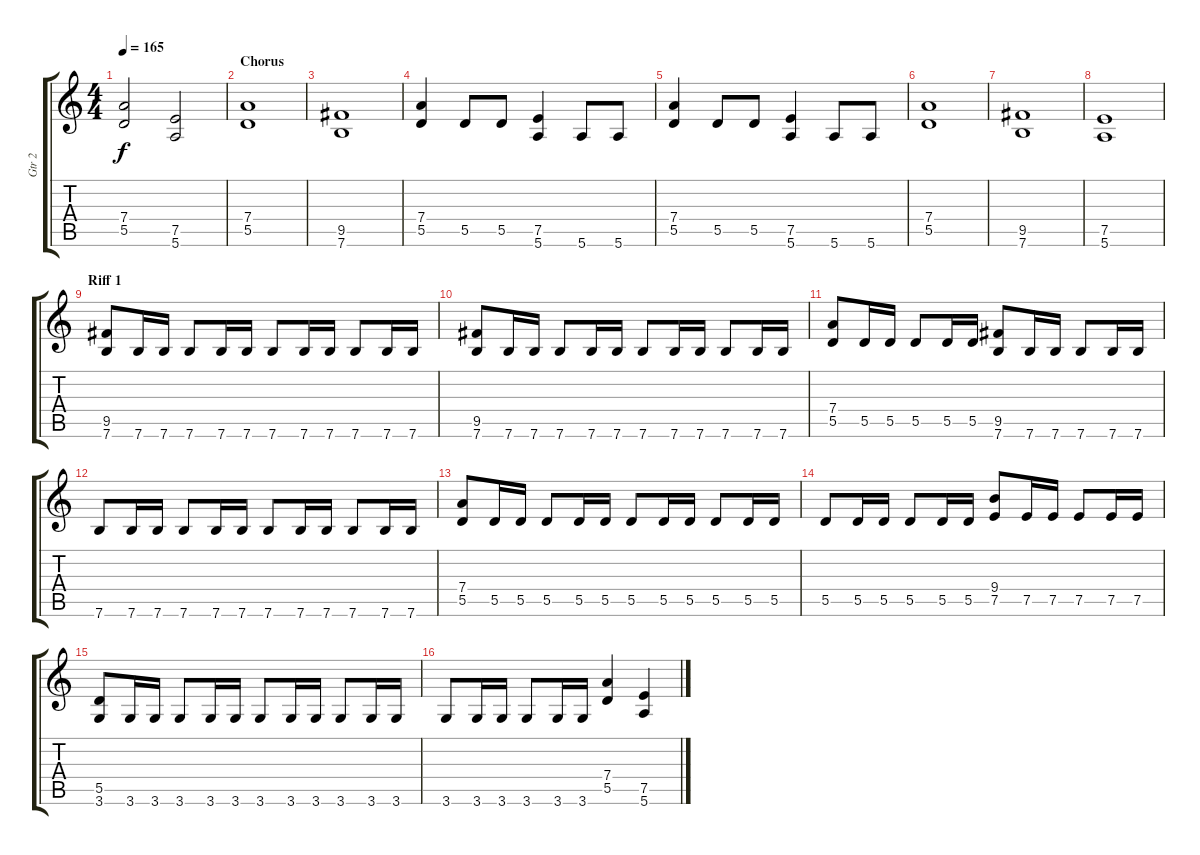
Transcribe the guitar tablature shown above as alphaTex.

\track ("Gtr 2" "Gtr 2") {instrument distortionguitar}
\staff {score tabs}
\tuning (E4 B3 G3 D3 A2 E2) {hide}
\ts (4 4)
\tempo 165
\clef g2
\ks c
(7.4 5.5).2{dy f} (7.5 5.6).2 |
\section ("" "Chorus")
(7.4 5.5).1 |
(9.5 7.6).1 |
(7.4 5.5).4 5.5.8 5.5.8 (7.5 5.6).4 5.6.8 5.6.8 |
(7.4 5.5).4 5.5.8 5.5.8 (7.5 5.6).4 5.6.8 5.6.8 |
(7.4 5.5).1 |
(9.5 7.6).1 |
(7.5 5.6).1 |
\section ("" "Riff 1")
(9.5 7.6).8 7.6.16 7.6.16 7.6.8 7.6.16 7.6.16 7.6.8 7.6.16 7.6.16 7.6.8 7.6.16 7.6.16 |
(9.5 7.6).8 7.6.16 7.6.16 7.6.8 7.6.16 7.6.16 7.6.8 7.6.16 7.6.16 7.6.8 7.6.16 7.6.16 |
(7.4 5.5).8 5.5.16 5.5.16 5.5.8 5.5.16 5.5.16 (9.5 7.6).8 7.6.16 7.6.16 7.6.8 7.6.16 7.6.16 |
7.6.8 7.6.16 7.6.16 7.6.8 7.6.16 7.6.16 7.6.8 7.6.16 7.6.16 7.6.8 7.6.16 7.6.16 |
(7.4 5.5).8 5.5.16 5.5.16 5.5.8 5.5.16 5.5.16 5.5.8 5.5.16 5.5.16 5.5.8 5.5.16 5.5.16 |
5.5.8 5.5.16 5.5.16 5.5.8 5.5.16 5.5.16 (9.4 7.5).8 7.5.16 7.5.16 7.5.8 7.5.16 7.5.16 |
(5.5 3.6).8 3.6.16 3.6.16 3.6.8 3.6.16 3.6.16 3.6.8 3.6.16 3.6.16 3.6.8 3.6.16 3.6.16 |
3.6.8 3.6.16 3.6.16 3.6.8 3.6.16 3.6.16 (7.4 5.5).4 (7.5 5.6).4
